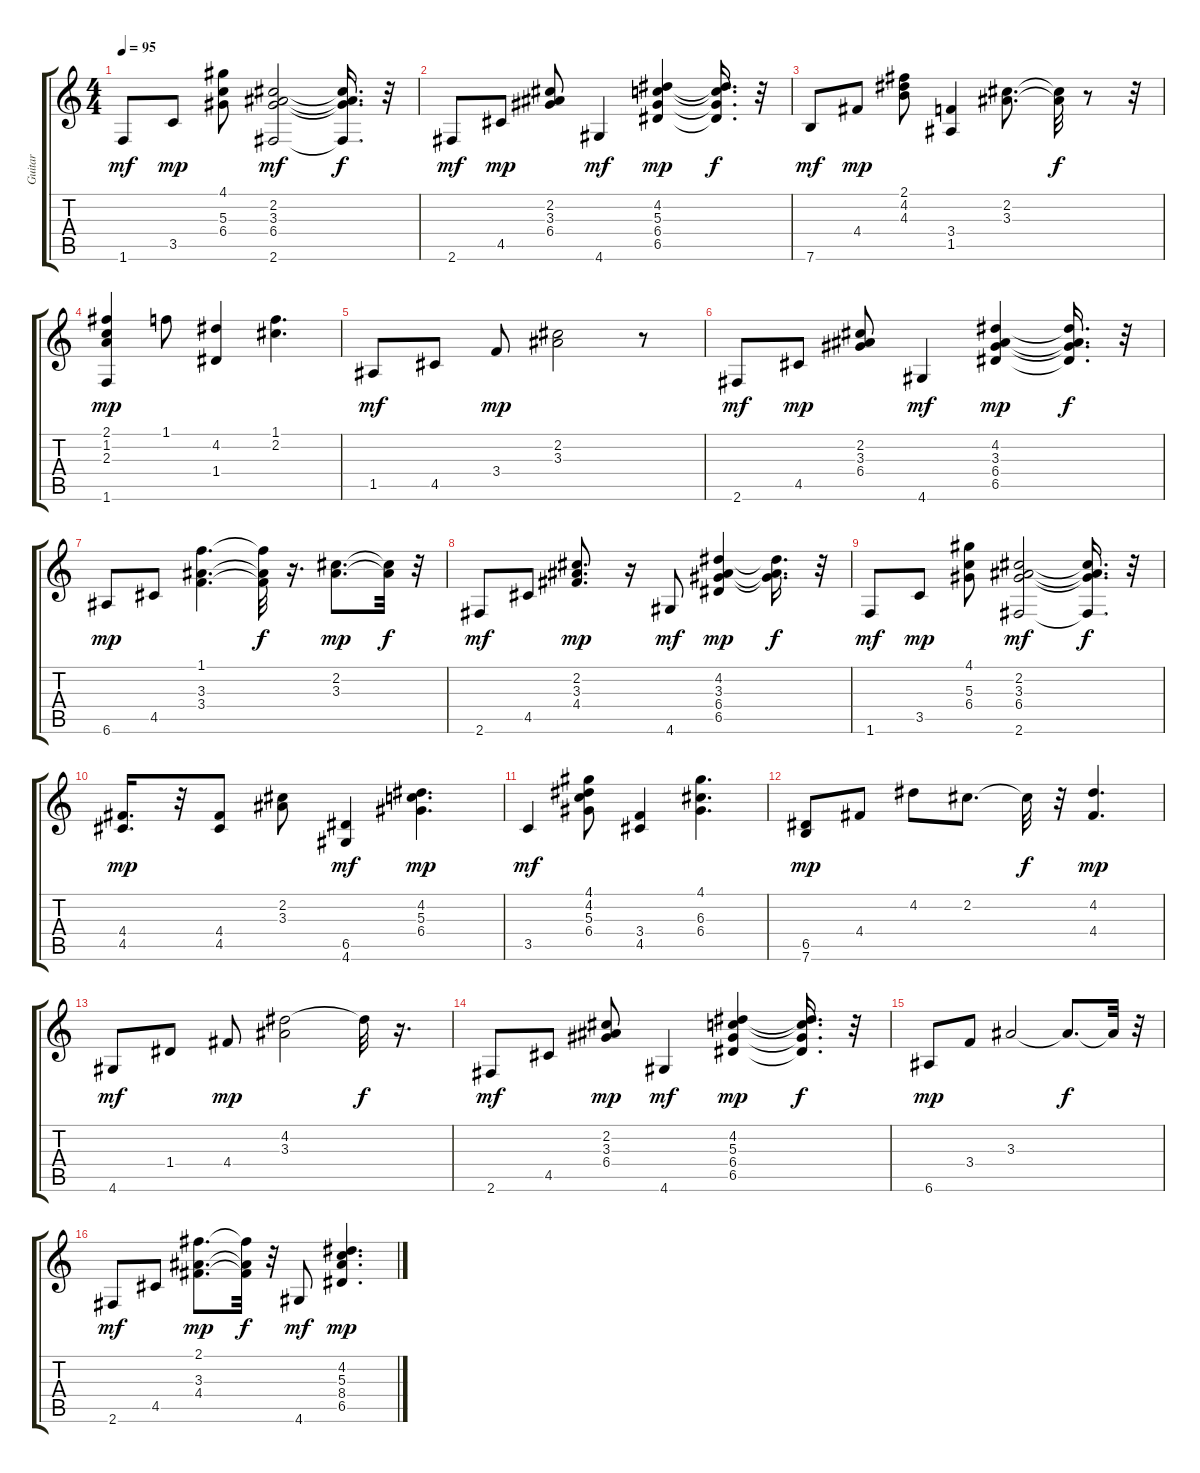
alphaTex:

\track ("Guitar" "Guitar") {instrument acousticguitarsteel}
\staff {score tabs}
\tuning (E4 B3 G3 D3 A2 E2) {hide}
\ts (4 4)
\tempo 95
\clef g2
\ks c
1.6.8{dy mf} 3.5.8{dy mp} (4.1 5.3 6.4).8 (2.2 3.3 6.4 2.6).2{dy mf} (2.2{t} 3.3{t} 6.4{t} 2.6{t}).16{d dy f} r.32 |
2.6.8{dy mf} 4.5.8{dy mp} (2.2 3.3 6.4).8 4.6.4{dy mf} (4.2 5.3 6.4 6.5).4{dy mp} (4.2{t} 5.3{t} 6.4{t} 6.5{t}).16{d dy f} r.32 |
7.6.8{dy mf} 4.4.8{dy mp} (2.1 4.2 4.3).8 (3.4 1.5).4 (2.2 3.3).8{d} (2.2{t} 3.3{t}).32{dy f} r.8 r.32 |
(2.1 1.2 2.3 1.6).4{dy mp} 1.1.8 (4.2 1.4).4 (1.1 2.2).4{d} |
1.5.8{dy mf} 4.5.8 3.4.8{dy mp} (2.2 3.3).2 r.8 |
2.6.8{dy mf} 4.5.8{dy mp} (2.2 3.3 6.4).8 4.6.4{dy mf} (4.2 3.3 6.4 6.5).4{dy mp} (4.2{t} 3.3{t} 6.4{t} 6.5{t}).16{d dy f} r.32 |
6.6.8{dy mp} 4.5.8 (1.1 3.3 3.4).4{d} (1.1{t} 3.3{t} 3.4{t}).32{dy f} r.16{d} (2.2 3.3).8{d dy mp} (2.2{t} 3.3{t}).32{dy f} r.32 |
2.6.8{dy mf} 4.5.8 (2.2 3.3 4.4).8{d dy mp} r.16 4.6.8{dy mf} (4.2 3.3 6.4 6.5).4{dy mp} (4.2{t} 3.3{t} 6.4{t}).16{d dy f} r.32 |
1.6.8{dy mf} 3.5.8{dy mp} (4.1 5.3 6.4).8 (2.2 3.3 6.4 2.6).2{dy mf} (2.2{t} 3.3{t} 6.4{t} 2.6{t}).16{d dy f} r.32 |
(4.4 4.5).16{d dy mp} r.32 (4.4 4.5).8 (2.2 3.3).8 (6.5 4.6).4{dy mf} (4.2 5.3 6.4).4{d dy mp} |
3.5.4{dy mf} (4.1 4.2 5.3 6.4).8 (3.4 4.5).4 (4.1 6.3 6.4).4{d} |
(6.5 7.6).8{dy mp} 4.4.8 4.2.8 2.2.8{d} 2.2{t}.32{dy f} r.32 (4.2 4.4).4{d dy mp} |
4.6.8{dy mf} 1.4.8 4.4.8{dy mp} (4.2 3.3).2 4.2{t}.32{dy f} r.16{d} |
2.6.8{dy mf} 4.5.8 (2.2 3.3 6.4).8{dy mp} 4.6.4{dy mf} (4.2 5.3 6.4 6.5).4{dy mp} (4.2{t} 5.3{t} 6.4{t} 6.5{t}).16{d dy f} r.32 |
6.6.8{dy mp} 3.4.8 3.3.2 3.3{t}.8{d dy f} 3.3{t}.32 r.32 |
2.6.8{dy mf} 4.5.8 (2.1 3.3 4.4).8{d dy mp} (2.1{t} 3.3{t} 4.4{t}).32{dy f} r.32 4.6.8{dy mf} (4.2 5.3 8.4 6.5).4{d dy mp}
